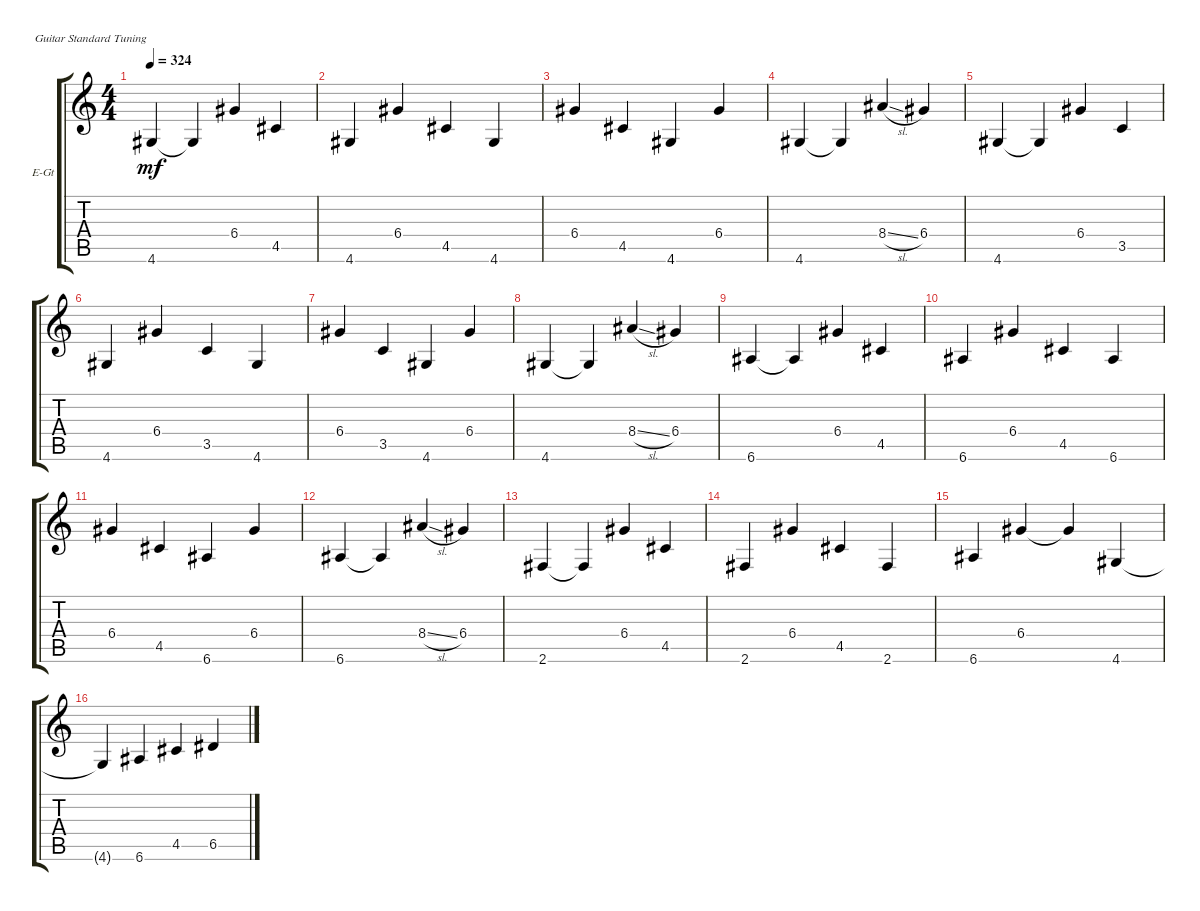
\defaultSystemsLayout 4
\bracketExtendMode groupsimilarinstruments
\firstSystemTrackNameOrientation horizontal
\otherSystemsTrackNameOrientation horizontal
\track ("Kamal" "E-Gt") {instrument electricguitarclean}
\staff {score tabs}
\tuning (E4 B3 G3 D3 A2 E2)
\ts (4 4)
\tempo 324
\clef g2
\ks c
4.6.4{dy mf} 4.6{t}.4 6.4.4 4.5.4 |
4.6.4 6.4.4 4.5.4 4.6.4 |
6.4.4 4.5.4 4.6.4 6.4.4 |
4.6.4 4.6{t}.4 8.4{sl}.4 6.4.4 |
4.6.4 4.6{t}.4 6.4.4 3.5.4 |
4.6.4 6.4.4 3.5.4 4.6.4 |
6.4.4 3.5.4 4.6.4 6.4.4 |
4.6.4 4.6{t}.4 8.4{sl}.4 6.4.4 |
6.6.4 6.6{t}.4 6.4.4 4.5.4 |
6.6.4 6.4.4 4.5.4 6.6.4 |
6.4.4 4.5.4 6.6.4 6.4.4 |
6.6.4 6.6{t}.4 8.4{sl}.4 6.4.4 |
2.6.4 2.6{t}.4 6.4.4 4.5.4 |
2.6.4 6.4.4 4.5.4 2.6.4 |
6.6.4 6.4.4 6.4{t}.4 4.6.4 |
4.6{t}.4 6.6.4 4.5.4 6.5.4
